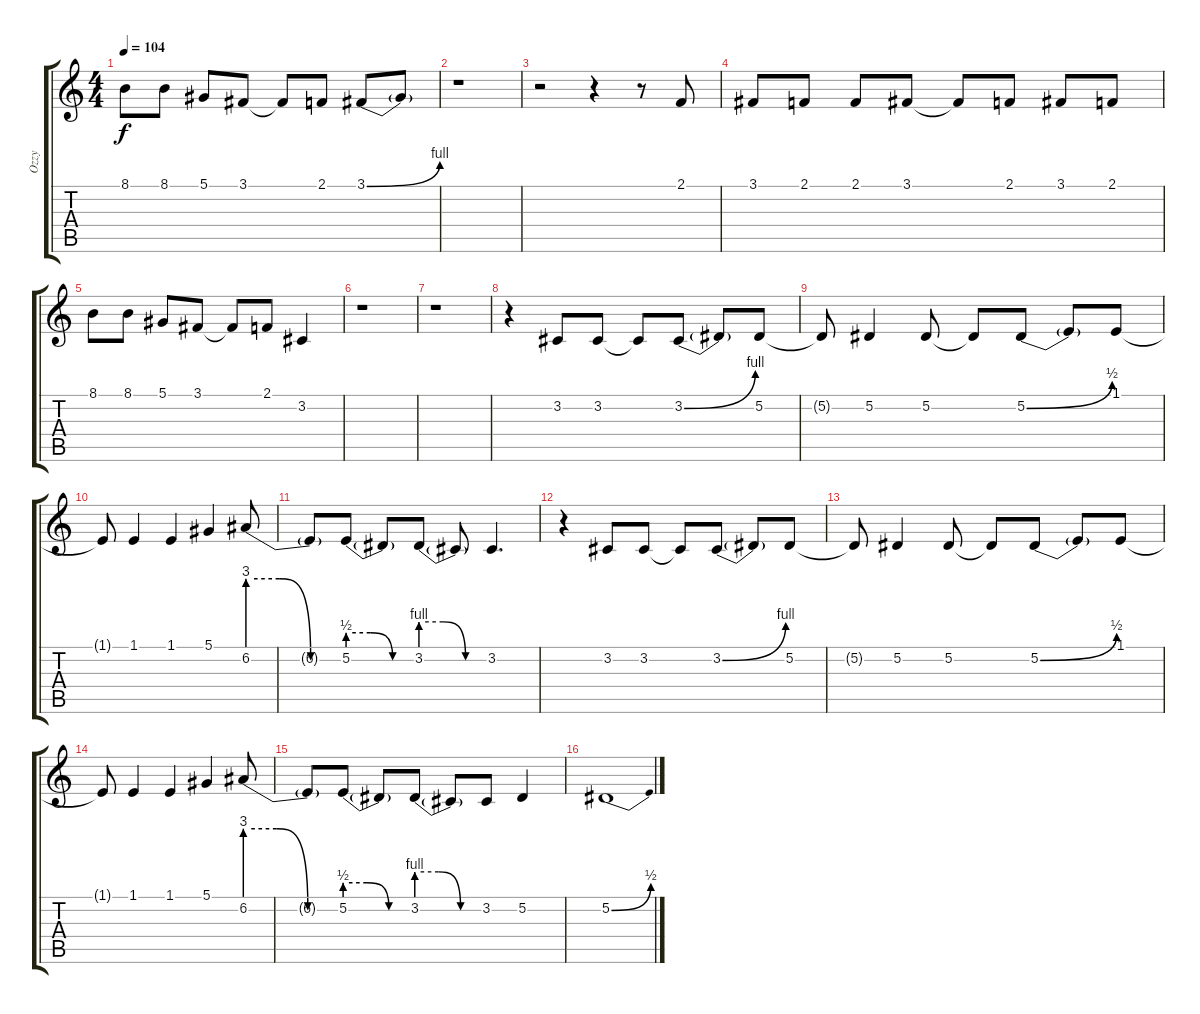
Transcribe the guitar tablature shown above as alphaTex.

\track ("Ozzy" "Ozzy") {instrument lead6voice}
\staff {score tabs}
\tuning (Eb4 Bb3 Gb3 Db3 Ab2 Eb2) {hide}
\ts (4 4)
\tempo 104
\clef g2
\ks c
8.1.8{dy f} 8.1.8 5.1.8 3.1.8 3.1{t}.8 2.1.8 3.1{be (bend 0 0 60 4)}.8 3.1{t}.8 |
r.1 |
r.2 r.4 r.8 2.1.8 |
3.1.8 2.1.8 2.1.8 3.1.8 3.1{t}.8 2.1.8 3.1.8 2.1.8 |
8.1.8 8.1.8 5.1.8 3.1.8 3.1{t}.8 2.1.8 3.2.4 |
r.1 |
r.1 |
r.4 3.2.8 3.2.8 3.2{t}.8 3.2{be (bend 0 0 60 4)}.8 3.2{t}.8 5.2.8 |
5.2{t}.8 5.2.4 5.2.8 5.2{t}.8 5.2{be (bend 0 0 60 2)}.8 5.2{t}.8 1.1.8 |
1.1{t}.8 1.1.4 1.1.4 5.1.4 6.2{be (custom 0 12 20 12 40 0 60 0)}.8 |
6.2{t}.8 5.2{be (custom 0 2 20 2 40 0 60 0)}.8 5.2{t}.8 3.2{be (custom 0 4 20 4 40 0 60 0)}.8 3.2{t}.8 3.2.4{d} |
r.4 3.2.8 3.2.8 3.2{t}.8 3.2{be (bend 0 0 60 4)}.8 3.2{t}.8 5.2.8 |
5.2{t}.8 5.2.4 5.2.8 5.2{t}.8 5.2{be (bend 0 0 60 2)}.8 5.2{t}.8 1.1.8 |
1.1{t}.8 1.1.4 1.1.4 5.1.4 6.2{be (custom 0 12 20 12 40 0 60 0)}.8 |
6.2{t}.8 5.2{be (custom 0 2 20 2 40 0 60 0)}.8 5.2{t}.8 3.2{be (custom 0 4 20 4 40 0 60 0)}.8 3.2{t}.8 3.2.8 5.2.4 |
5.2{be (bend 0 0 60 2)}.1
